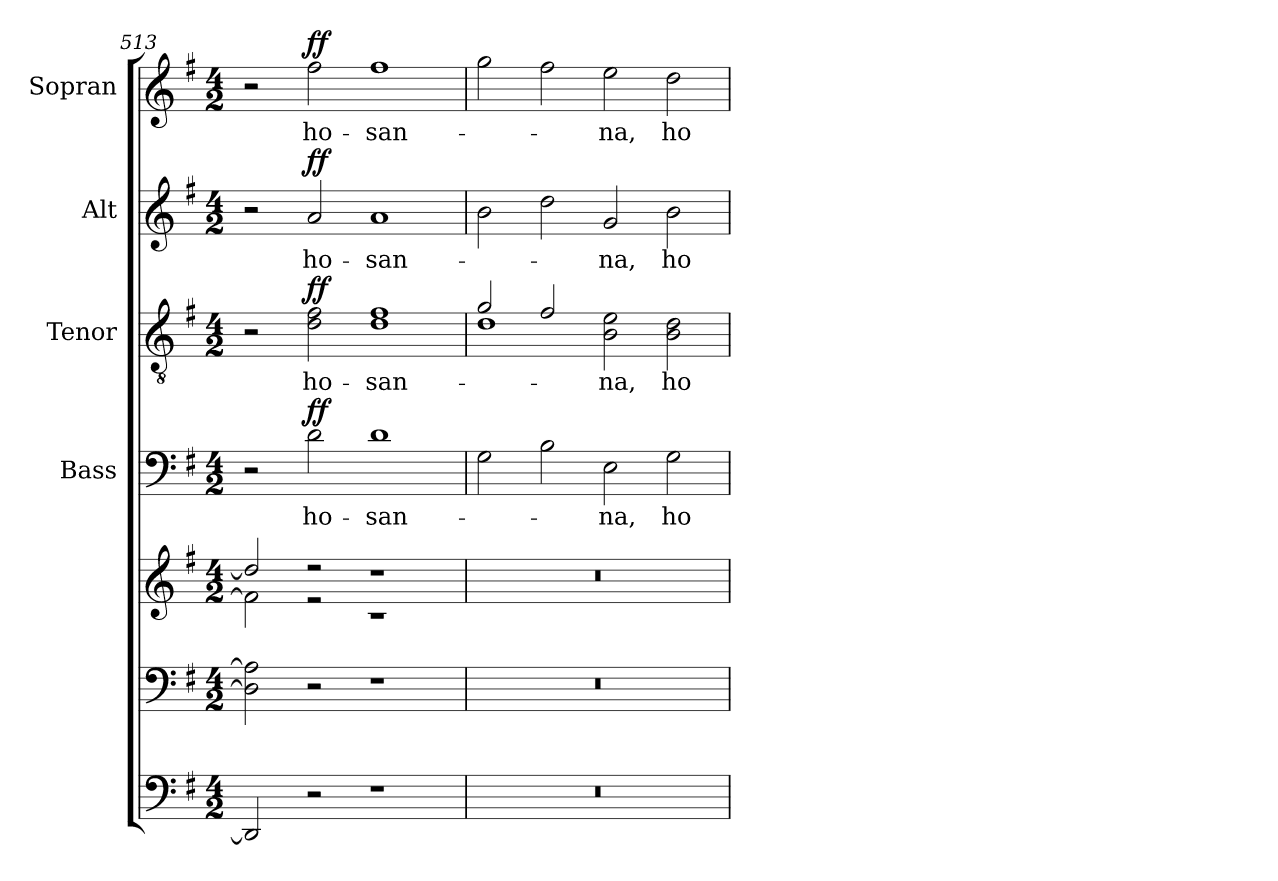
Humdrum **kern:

**kern	**kern	**kern	**kern	**text	**dynam	**kern	**text	**dynam	**kern	**text	**dynam	**kern	**text	**dynam
*part6	*part5	*part5	*part4	*part4	*part4	*part3	*part3	*part3	*part2	*part2	*part2	*part1	*part1	*part1
*staff7	*staff6	*staff5	*staff4	*staff4	*staff4	*staff3	*staff3	*staff3	*staff2	*staff2	*staff2	*staff1	*staff1	*staff1
*	*	*	*I"Bass	*	*	*I"Tenor	*	*	*I"Alt	*	*	*I"Sopran	*	*
*	*	*	*I'B.	*	*	*I'T.	*	*	*I'A.	*	*	*I'S.	*	*
*clefF4	*clefF4	*clefG2	*clefF4	*	*	*clefGv2	*	*	*clefG2	*	*	*clefG2	*	*
*k[f#]	*k[f#]	*k[f#]	*k[f#]	*	*	*k[f#]	*	*	*k[f#]	*	*	*k[f#]	*	*
*G:	*G:	*G:	*G:	*	*	*G:	*	*	*G:	*	*	*G:	*	*
*M4/2	*M4/2	*M4/2	*M4/2	*	*	*M4/2	*	*	*M4/2	*	*	*M4/2	*	*
=513	=513	=513	=513	=513	=513	=513	=513	=513	=513	=513	=513	=513	=513	=513
*	*	*^	*	*	*	*	*	*	*	*	*	*	*	*
2DD/]	2D\] 2A\]	2dd/]	2f#\]	2r	.	.	2r	.	.	2r	.	.	2r	.	.
!	!	!	!	!	!LO:LY:b	!LO:DY:a	!	!LO:LY:b	!LO:DY:a	!	!LO:LY:b	!LO:DY:a	!	!LO:LY:b	!LO:DY:a
2r	2r	2r	2r	2d\	ho-	ff	2d\ 2f#\	ho-	ff	2a/	ho-	ff	2ff#\	ho-	ff
!	!	!	!	!	!LO:LY:b	!	!	!LO:LY:b	!	!	!LO:LY:b	!	!	!LO:LY:b	!
1r	1r	1r	1r	1d	-san-	.	1d 1f#	-san-	.	1a	-san-	.	1ff#	-san-	.
*	*	*v	*v	*	*	*	*	*	*	*	*	*	*	*	*
=514	=514	=514	=514	=514	=514	=514	=514	=514	=514	=514	=514	=514	=514	=514
*	*	*	*	*	*	*^	*	*	*	*	*	*	*	*
0r	0r	0r	2G\	.	.	2g/	1d	.	.	2b\	.	.	2gg\	.	.
.	.	.	2B\	.	.	2f#/	.	.	.	2dd\	.	.	2ff#\	.	.
!	!	!	!	!LO:LY:b	!	!	!	!LO:LY:b	!	!	!LO:LY:b	!	!	!LO:LY:b	!
.	.	.	2E\	-na,	.	2B\ 2e\	1ryy	-na,	.	2g/	-na,	.	2ee\	-na,	.
!	!	!	!	!LO:LY:b	!	!	!	!LO:LY:b	!	!	!LO:LY:b	!	!	!LO:LY:b	!
.	.	.	2G\	ho-	.	2B\ 2d\	.	ho-	.	2b\	ho-	.	2dd\	ho-	.
*	*	*	*	*	*	*v	*v	*	*	*	*	*	*	*	*
=	=	=	=	=	=	=	=	=	=	=	=	=	=	=
*-	*-	*-	*-	*-	*-	*-	*-	*-	*-	*-	*-	*-	*-	*-
